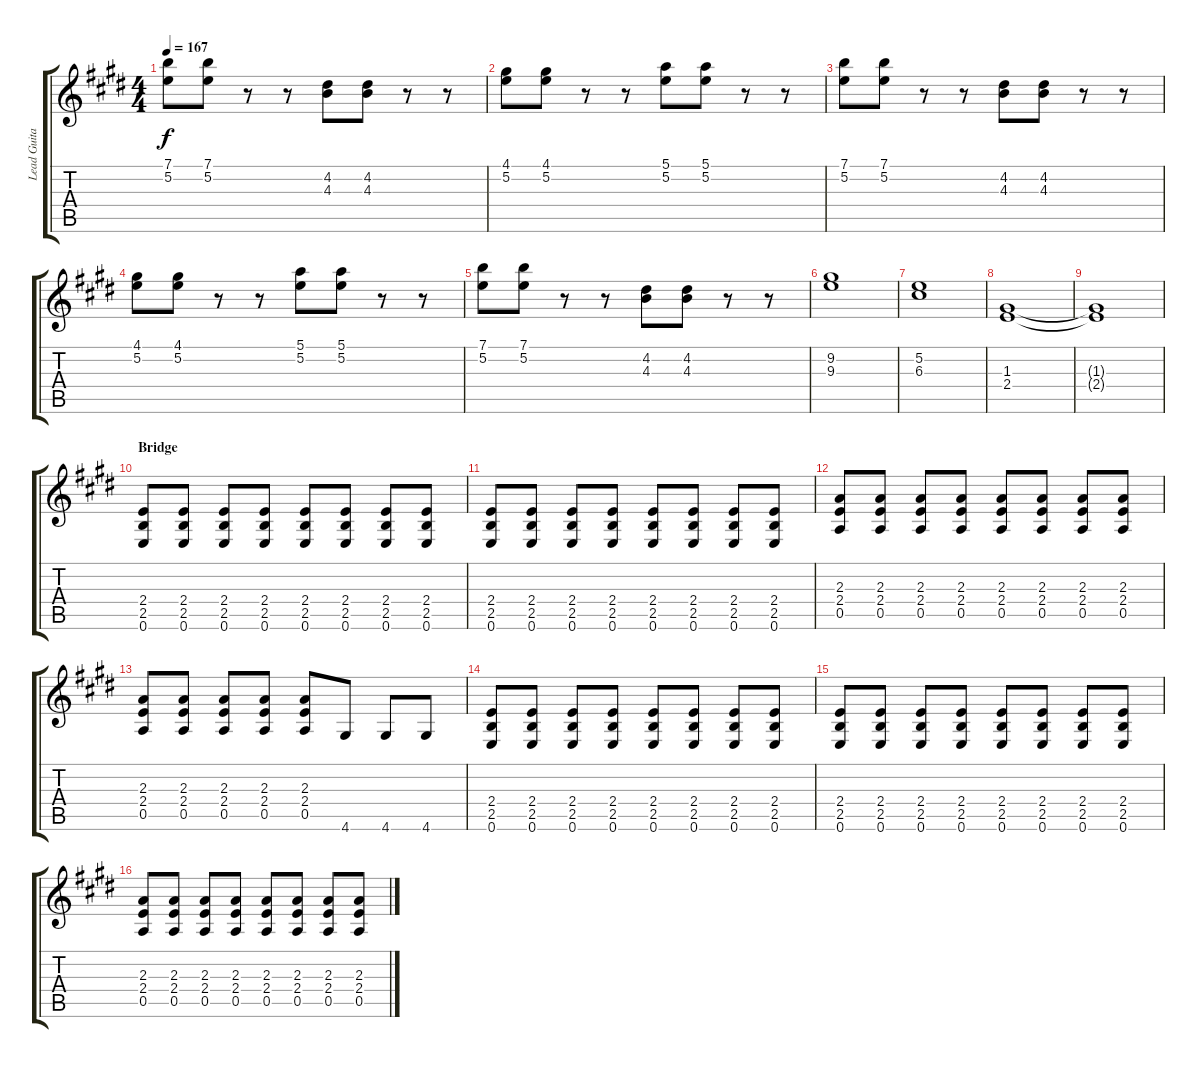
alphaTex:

\track ("Lead Guitar" "Lead Guita") {instrument distortionguitar}
\staff {score tabs}
\tuning (E4 B3 G3 D3 A2 E2) {hide}
\ts (4 4)
\tempo 167
\clef g2
\ks e
(7.1 5.2).8{dy f} (7.1 5.2).8 r.8 r.8 (4.2 4.3).8 (4.2 4.3).8 r.8 r.8 |
(4.1 5.2).8 (4.1 5.2).8 r.8 r.8 (5.1 5.2).8 (5.1 5.2).8 r.8 r.8 |
(7.1 5.2).8 (7.1 5.2).8 r.8 r.8 (4.2 4.3).8 (4.2 4.3).8 r.8 r.8 |
(4.1 5.2).8 (4.1 5.2).8 r.8 r.8 (5.1 5.2).8 (5.1 5.2).8 r.8 r.8 |
(7.1 5.2).8 (7.1 5.2).8 r.8 r.8 (4.2 4.3).8 (4.2 4.3).8 r.8 r.8 |
(9.2 9.3).1 |
(5.2 6.3).1 |
(1.3 2.4).1 |
(1.3{t} 2.4{t}).1 |
\section ("" "Bridge")
(2.4 2.5 0.6).8 (2.4 2.5 0.6).8 (2.4 2.5 0.6).8 (2.4 2.5 0.6).8 (2.4 2.5 0.6).8 (2.4 2.5 0.6).8 (2.4 2.5 0.6).8 (2.4 2.5 0.6).8 |
(2.4 2.5 0.6).8 (2.4 2.5 0.6).8 (2.4 2.5 0.6).8 (2.4 2.5 0.6).8 (2.4 2.5 0.6).8 (2.4 2.5 0.6).8 (2.4 2.5 0.6).8 (2.4 2.5 0.6).8 |
(2.3 2.4 0.5).8 (2.3 2.4 0.5).8 (2.3 2.4 0.5).8 (2.3 2.4 0.5).8 (2.3 2.4 0.5).8 (2.3 2.4 0.5).8 (2.3 2.4 0.5).8 (2.3 2.4 0.5).8 |
(2.3 2.4 0.5).8 (2.3 2.4 0.5).8 (2.3 2.4 0.5).8 (2.3 2.4 0.5).8 (2.3 2.4 0.5).8 4.6.8 4.6.8 4.6.8 |
(2.4 2.5 0.6).8 (2.4 2.5 0.6).8 (2.4 2.5 0.6).8 (2.4 2.5 0.6).8 (2.4 2.5 0.6).8 (2.4 2.5 0.6).8 (2.4 2.5 0.6).8 (2.4 2.5 0.6).8 |
(2.4 2.5 0.6).8 (2.4 2.5 0.6).8 (2.4 2.5 0.6).8 (2.4 2.5 0.6).8 (2.4 2.5 0.6).8 (2.4 2.5 0.6).8 (2.4 2.5 0.6).8 (2.4 2.5 0.6).8 |
(2.3 2.4 0.5).8 (2.3 2.4 0.5).8 (2.3 2.4 0.5).8 (2.3 2.4 0.5).8 (2.3 2.4 0.5).8 (2.3 2.4 0.5).8 (2.3 2.4 0.5).8 (2.3 2.4 0.5).8
